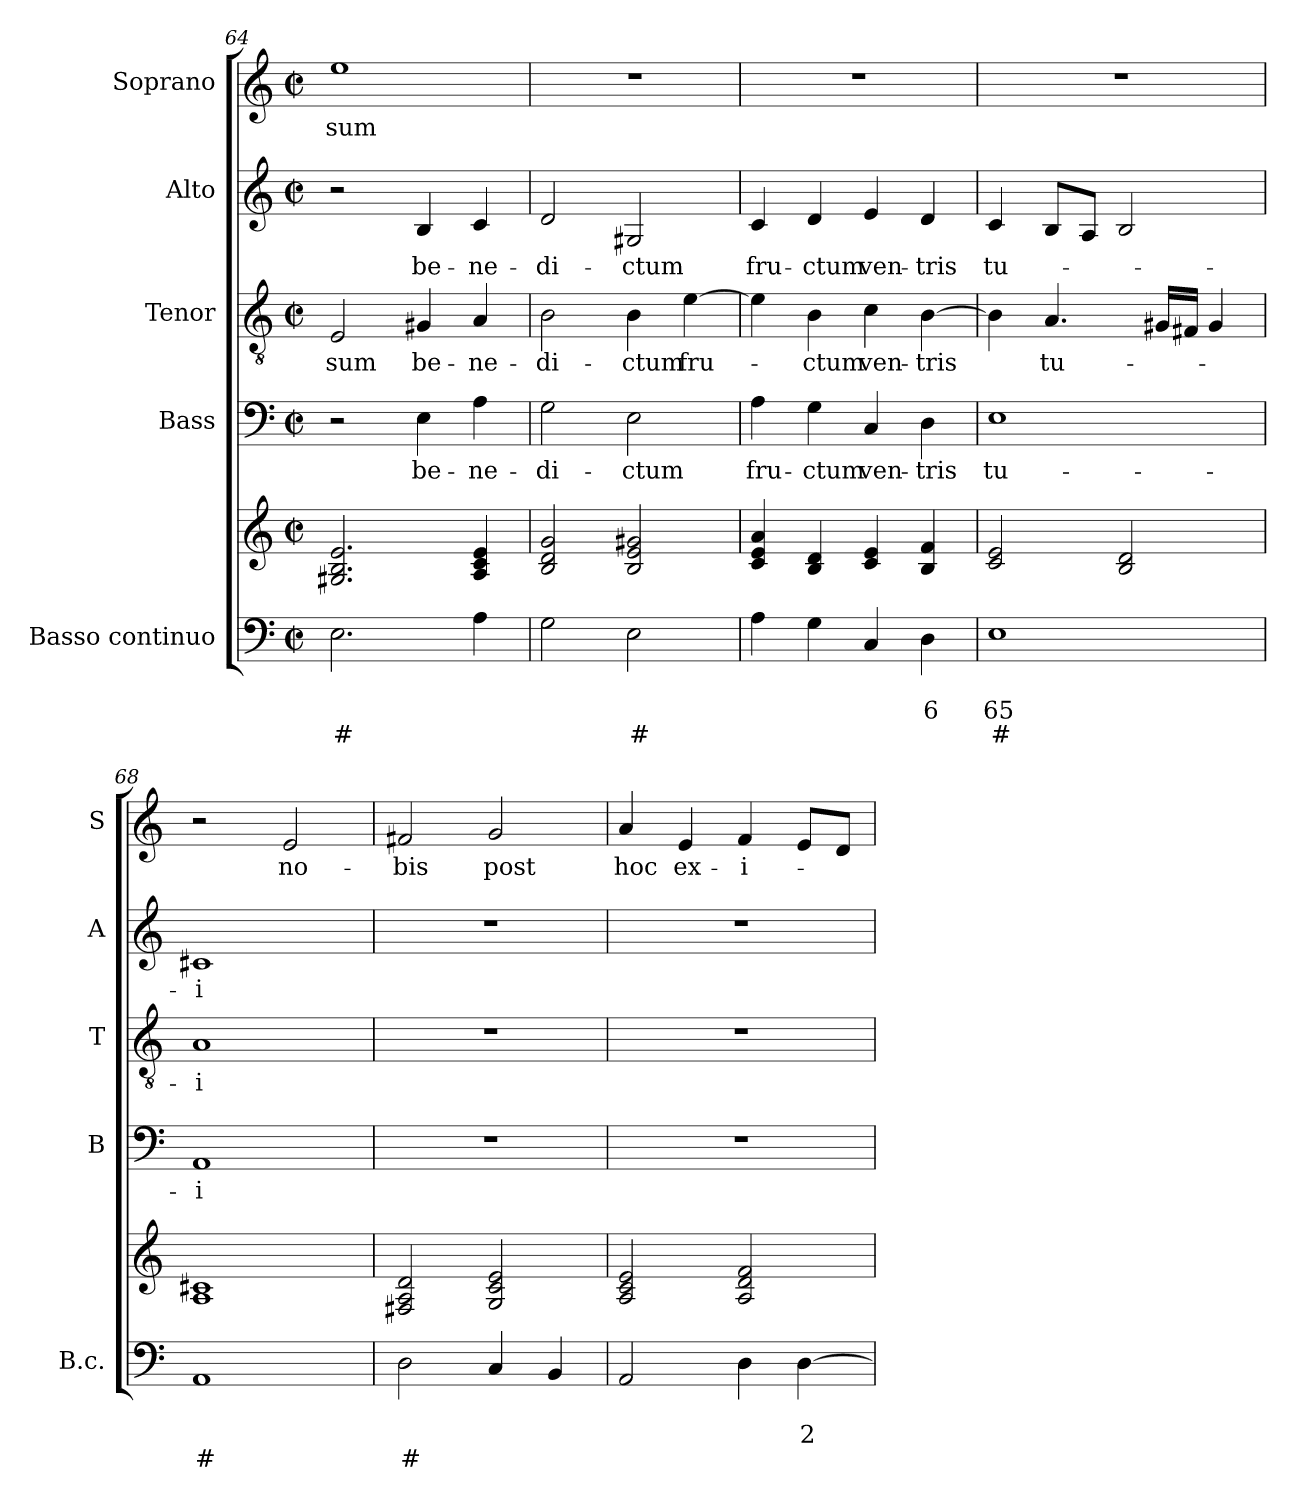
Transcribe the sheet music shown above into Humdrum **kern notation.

**kern	**text	**text	**text	**kern	**kern	**text	**kern	**text	**kern	**text	**kern	**text
*part5	*part5	*part5	*part5	*part5	*part4	*part4	*part3	*part3	*part2	*part2	*part1	*part1
*staff6	*staff6	*staff6	*staff6	*staff5	*staff4	*staff4	*staff3	*staff3	*staff2	*staff2	*staff1	*staff1
*I"Basso continuo	*	*	*	*	*I"Bass	*	*I"Tenor	*	*I"Alto	*	*I"Soprano	*
*I'B.c.	*	*	*	*	*I'B	*	*I'T	*	*I'A	*	*I'S	*
!!LO:PB:g=z
*clefF4	*	*	*	*clefG2	*clefF4	*	*clefGv2	*	*clefG2	*	*clefG2	*
*k[]	*	*	*	*k[]	*k[]	*	*k[]	*	*k[]	*	*k[]	*
*C:	*	*	*	*C:	*C:	*	*C:	*	*C:	*	*C:	*
*M2/2	*	*	*	*M2/2	*M2/2	*	*M2/2	*	*M2/2	*	*M2/2	*
*met(c|)	*	*	*	*met(c|)	*met(c|)	*	*met(c|)	*	*met(c|)	*	*met(c|)	*
=64	=64	=64	=64	=64	=64	=64	=64	=64	=64	=64	=64	=64
!	!	!	!LO:LY:b	!	!	!	!	!	!	!	!	!
!	!	!	!	!	!	!	!	!LO:LY:b	!	!	!	!
!	!	!	!	!	!	!	!	!	!	!	!	!LO:LY:b
2.E\	.	.	#	2.G#X!/ 2.B!/ 2.e!/	2r	.	2E/	-sum	2r	.	1ee	-sum
!	!	!	!	!	!	!LO:LY:b	!	!	!	!	!	!
!	!	!	!	!	!	!	!	!LO:LY:b	!	!	!	!
!	!	!	!	!	!	!	!	!	!	!LO:LY:b	!	!
.	.	.	.	.	4E\	be-	4G#X/	be-	4B/	be-	.	.
!	!	!	!	!	!	!LO:LY:b	!	!	!	!	!	!
!	!	!	!	!	!	!	!	!LO:LY:b	!	!	!	!
!	!	!	!	!	!	!	!	!	!	!LO:LY:b	!	!
4A\	.	.	.	4A!/ 4c!/ 4e!/	4A\	-ne-	4A/	-ne-	4c/	-ne-	.	.
=65	=65	=65	=65	=65	=65	=65	=65	=65	=65	=65	=65	=65
!	!	!	!	!	!	!LO:LY:b	!	!	!	!	!	!
!	!	!	!	!	!	!	!	!LO:LY:b	!	!	!	!
!	!	!	!	!	!	!	!	!	!	!LO:LY:b	!	!
2G\	.	.	.	2B!/ 2d!/ 2g!/	2G\	-di-	2B\	-di-	2d/	-di-	1r	.
!	!	!	!LO:LY:b	!	!	!	!	!	!	!	!	!
!	!	!	!	!	!	!LO:LY:b	!	!	!	!	!	!
!	!	!	!	!	!	!	!	!LO:LY:b	!	!	!	!
!	!	!	!	!	!	!	!	!	!	!LO:LY:b	!	!
2E\	.	.	#	2B!/ 2e!/ 2g#X!/	2E\	-ctum	4B\	-ctum	2G#X/	-ctum	.	.
!	!	!	!	!	!	!	!	!LO:LY:b	!	!	!	!
.	.	.	.	.	.	.	[4e\	fru-	.	.	.	.
=66	=66	=66	=66	=66	=66	=66	=66	=66	=66	=66	=66	=66
!	!	!	!	!	!	!LO:LY:b	!	!	!	!	!	!
!	!	!	!	!	!	!	!	!	!	!LO:LY:b	!	!
4A\	.	.	.	4c!/ 4e!/ 4a!/	4A\	fru-	4e\]	.	4c/	fru-	1r	.
!	!	!	!	!	!	!LO:LY:b	!	!	!	!	!	!
!	!	!	!	!	!	!	!	!LO:LY:b	!	!	!	!
!	!	!	!	!	!	!	!	!	!	!LO:LY:b	!	!
4G\	.	.	.	4B!/ 4d!/	4G\	-ctum	4B\	-ctum	4d/	-ctum	.	.
!	!	!	!	!	!	!LO:LY:b	!	!	!	!	!	!
!	!	!	!	!	!	!	!	!LO:LY:b	!	!	!	!
!	!	!	!	!	!	!	!	!	!	!LO:LY:b	!	!
4C/	.	.	.	4c!/ 4e!/	4C/	ven-	4c\	ven-	4e/	ven-	.	.
!	!	!LO:LY:b	!	!	!	!	!	!	!	!	!	!
!	!	!	!	!	!	!LO:LY:b	!	!	!	!	!	!
!	!	!	!	!	!	!	!	!LO:LY:b	!	!	!	!
!	!	!	!	!	!	!	!	!	!	!LO:LY:b	!	!
4D\	.	6	.	4B!/ 4f!/	4D\	-tris	[4B\	-tris	4d/	-tris	.	.
=67	=67	=67	=67	=67	=67	=67	=67	=67	=67	=67	=67	=67
!	!	!LO:LY:b	!LO:LY:b	!	!	!	!	!	!	!	!	!
!	!	!	!	!	!	!LO:LY:b	!	!	!	!	!	!
!	!	!	!	!	!	!	!	!	!	!LO:LY:b	!	!
1E	.	65	#	2c!/ 2e!/	1E	tu-	4B\]	.	4c/	tu-	1r	.
!	!	!	!	!	!	!	!	!LO:LY:b	!	!	!	!
.	.	.	.	.	.	.	4.A/	tu-	8B/L	.	.	.
.	.	.	.	.	.	.	.	.	8A/J	.	.	.
.	.	.	.	2B!/ 2d!/	.	.	.	.	2B/	.	.	.
.	.	.	.	.	.	.	16G#X/LL	.	.	.	.	.
.	.	.	.	.	.	.	16F#X/JJ	.	.	.	.	.
.	.	.	.	.	.	.	4G#/	.	.	.	.	.
=68	=68	=68	=68	=68	=68	=68	=68	=68	=68	=68	=68	=68
!	!	!	!LO:LY:b	!	!	!	!	!	!	!	!	!
!	!	!	!	!	!	!LO:LY:b	!	!	!	!	!	!
!	!	!	!	!	!	!	!	!LO:LY:b	!	!	!	!
!	!	!	!	!	!	!	!	!	!	!LO:LY:b	!	!
1AA	.	.	#	1A! 1c#X!	1AA	-i	1A	-i	1c#X	-i	2r	.
!	!	!	!	!	!	!	!	!	!	!	!	!LO:LY:b
.	.	.	.	.	.	.	.	.	.	.	2e/	no-
=69	=69	=69	=69	=69	=69	=69	=69	=69	=69	=69	=69	=69
!	!	!	!LO:LY:b	!	!	!	!	!	!	!	!	!
!	!	!	!	!	!	!	!	!	!	!	!	!LO:LY:b
2D\	.	.	#	2F#X!/ 2A!/ 2d!/	1r	.	1r	.	1r	.	2f#X/	-bis
!	!	!	!	!	!	!	!	!	!	!	!	!LO:LY:b
4C/	.	.	.	2G!/ 2c!/ 2e!/	.	.	.	.	.	.	2g/	post
4BB/	.	.	.	.	.	.	.	.	.	.	.	.
=70	=70	=70	=70	=70	=70	=70	=70	=70	=70	=70	=70	=70
!	!	!	!	!	!	!	!	!	!	!	!	!LO:LY:b
2AA/	.	.	.	2A!/ 2c!/ 2e!/	1r	.	1r	.	1r	.	4a/	hoc
!	!	!	!	!	!	!	!	!	!	!	!	!LO:LY:b
.	.	.	.	.	.	.	.	.	.	.	4e/	ex-
!	!	!	!	!	!	!	!	!	!	!	!	!LO:LY:b
4D\	.	.	.	2A!/ 2d!/ 2f!/	.	.	.	.	.	.	4f/	-i-
!	!	!LO:LY:b	!	!	!	!	!	!	!	!	!	!
[4D\	.	2	.	.	.	.	.	.	.	.	8e/L	.
.	.	.	.	.	.	.	.	.	.	.	8d/J	.
=	=	=	=	=	=	=	=	=	=	=	=	=
*-	*-	*-	*-	*-	*-	*-	*-	*-	*-	*-	*-	*-
